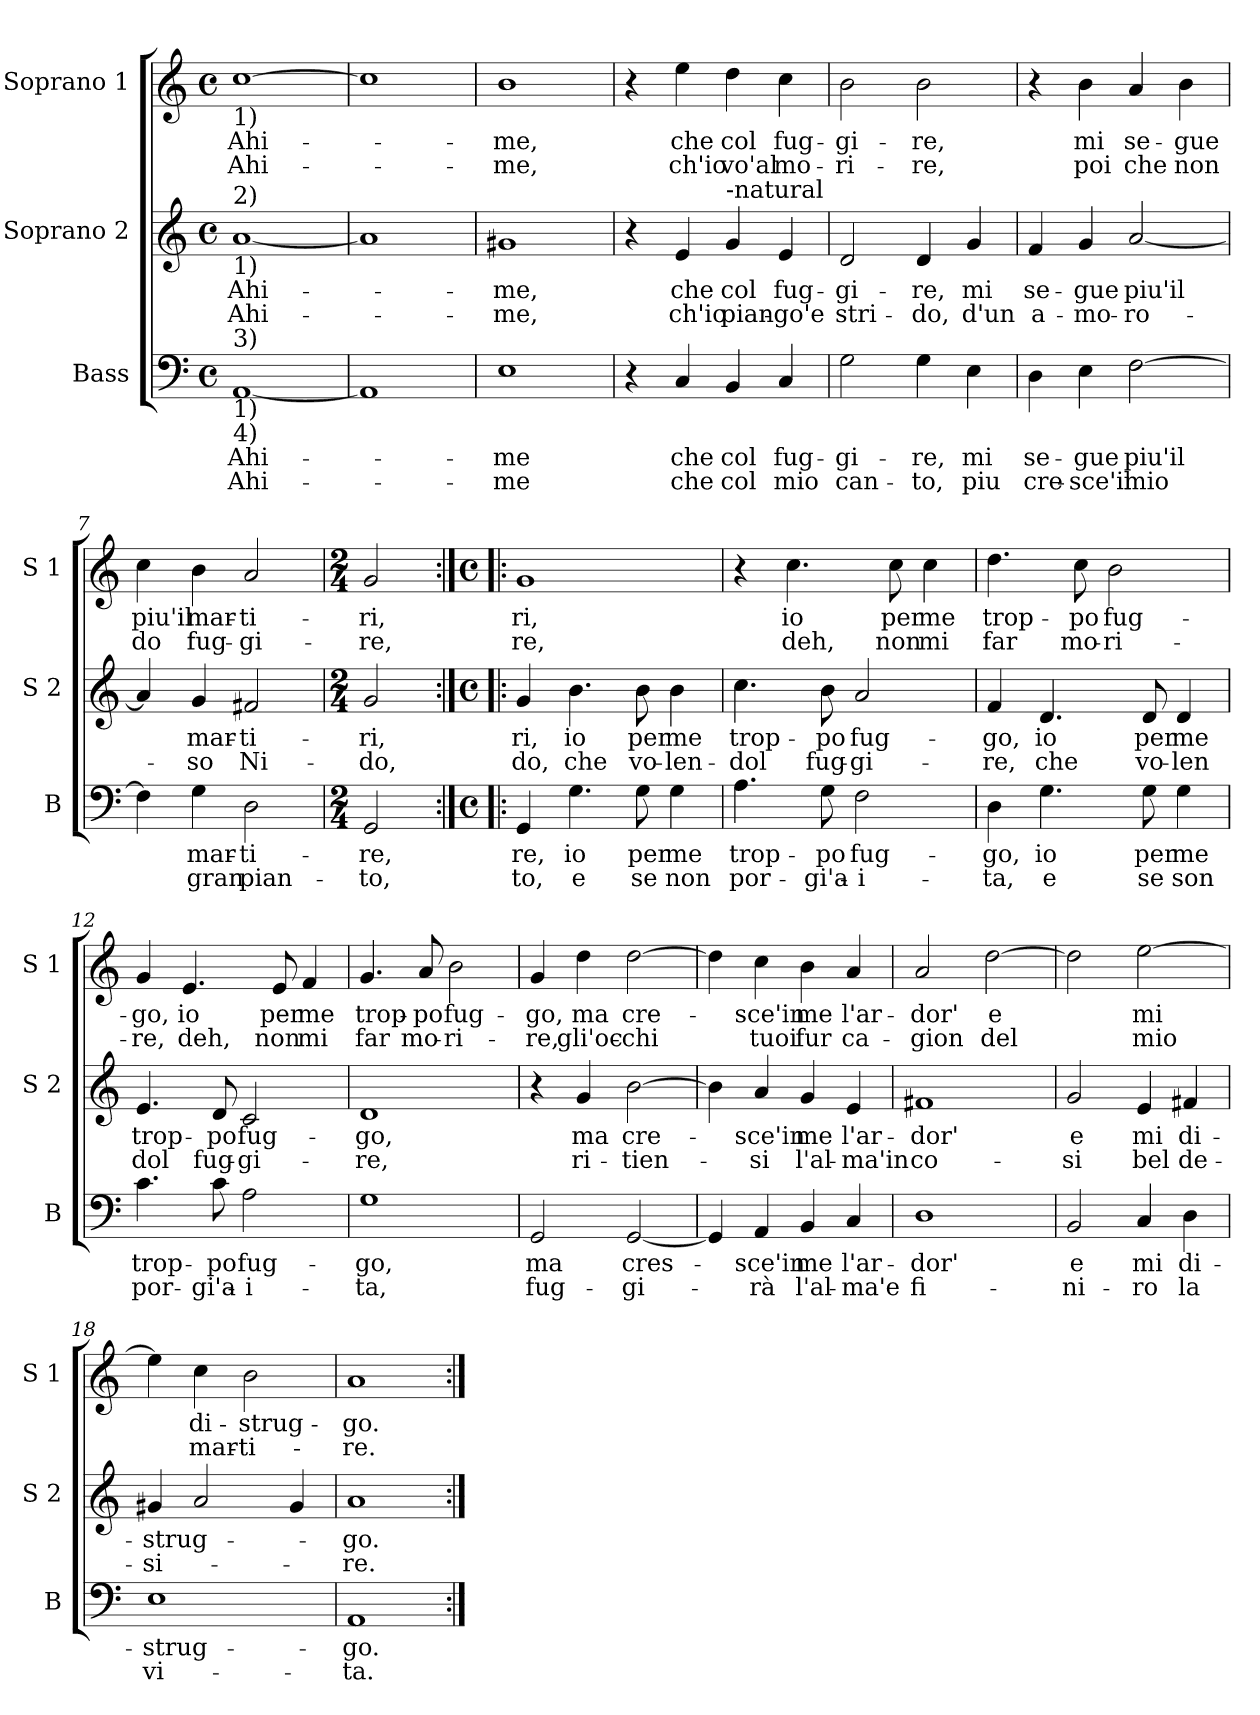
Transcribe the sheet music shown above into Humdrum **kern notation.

**kern	**text	**text	**kern	**text	**text	**kern	**text	**text
*part3	*part3	*part3	*part2	*part2	*part2	*part1	*part1	*part1
*staff3	*staff3	*staff3	*staff2	*staff2	*staff2	*staff1	*staff1	*staff1
*I"Bass	*	*	*I"Soprano 2	*	*	*I"Soprano 1	*	*
*I'B	*	*	*I'S 2	*	*	*I'S 1	*	*
*clefF4	*	*	*clefG2	*	*	*clefG2	*	*
*k[]	*	*	*k[]	*	*	*k[]	*	*
*C:	*	*	*C:	*	*	*C:	*	*
*M4/4	*	*	*M4/4	*	*	*M4/4	*	*
*met(c)	*	*	*met(c)	*	*	*met(c)	*	*
=1	=1	=1	=1	=1	=1	=1	=1	=1
!	!	!	!	!	!	!LO:TX:b:t=1)	!	!
!	!	!	!LO:TX:a:t=2)	!	!	!	!	!
!	!	!	!LO:TX:b:t=1)	!	!	!	!	!
!LO:TX:a:t=3)	!	!	!	!	!	!	!	!
!LO:TX:b:t=1)	!	!	!	!	!	!	!	!
!LO:TX:b:t=4)	!	!	!	!	!	!	!	!
!	!LO:LY:b	!LO:LY:b	!	!LO:LY:b	!LO:LY:b	!	!LO:LY:b	!LO:LY:b
[1AA	Ahi-	Ahi-	[1a	Ahi-	Ahi-	[1cc	Ahi-	Ahi-
=2	=2	=2	=2	=2	=2	=2	=2	=2
1AA]	.	.	1a]	.	.	1cc]	.	.
=3	=3	=3	=3	=3	=3	=3	=3	=3
!	!LO:LY:b	!LO:LY:b	!	!LO:LY:b	!LO:LY:b	!	!LO:LY:b	!LO:LY:b
1E	-me	-me	1g#X	-me,	-me,	1b	-me,	-me,
=4	=4	=4	=4	=4	=4	=4	=4	=4
4r	.	.	4r	.	.	4r	.	.
!	!LO:LY:b	!LO:LY:b	!	!LO:LY:b	!LO:LY:b	!	!LO:LY:b	!LO:LY:b
4C/	che	che	4e/	che	ch'io	4ee\	che	ch'io
!	!	!	!LO:TX:a:t=-natural	!	!	!	!	!
!	!LO:LY:b	!LO:LY:b	!	!LO:LY:b	!LO:LY:b	!	!LO:LY:b	!LO:LY:b
4BB/	col	col	4g/	col	pian-	4dd\	col	vo'al
!	!LO:LY:b	!LO:LY:b	!	!LO:LY:b	!LO:LY:b	!	!LO:LY:b	!LO:LY:b
4C/	fug-	mio	4e/	fug-	-go'e	4cc\	fug-	mo-
=5	=5	=5	=5	=5	=5	=5	=5	=5
!	!LO:LY:b	!LO:LY:b	!	!LO:LY:b	!LO:LY:b	!	!LO:LY:b	!LO:LY:b
2G\	-gi-	can-	2d/	-gi-	stri-	2b\	-gi-	-ri-
!	!LO:LY:b	!LO:LY:b	!	!LO:LY:b	!LO:LY:b	!	!LO:LY:b	!LO:LY:b
4G\	-re,	-to,	4d/	-re,	-do,	2b\	-re,	-re,
!	!LO:LY:b	!LO:LY:b	!	!LO:LY:b	!LO:LY:b	!	!	!
4E\	mi	piu	4g/	mi	d'un	.	.	.
!!LO:LB:g=z
=6	=6	=6	=6	=6	=6	=6	=6	=6
!	!LO:LY:b	!LO:LY:b	!	!LO:LY:b	!LO:LY:b	!	!	!
4D\	se-	cre-	4f/	se-	a-	4r	.	.
!	!LO:LY:b	!LO:LY:b	!	!LO:LY:b	!LO:LY:b	!	!LO:LY:b	!LO:LY:b
4E\	-gue	-sce'il	4g/	-gue	-mo-	4b\	mi	poi
!	!LO:LY:b	!LO:LY:b	!	!LO:LY:b	!LO:LY:b	!	!LO:LY:b	!LO:LY:b
[2F\	piu'il	mio	[2a/	piu'il	-ro-	4a/	se-	che
!	!	!	!	!	!	!	!LO:LY:b	!LO:LY:b
.	.	.	.	.	.	4b\	-gue	non
=7	=7	=7	=7	=7	=7	=7	=7	=7
!	!	!	!	!	!	!	!LO:LY:b	!LO:LY:b
4F\]	.	.	4a/]	.	.	4cc\	piu'il	do
!	!LO:LY:b	!LO:LY:b	!	!LO:LY:b	!LO:LY:b	!	!LO:LY:b	!LO:LY:b
4G\	mar-	gran	4g/	mar-	-so	4b\	mar-	fug-
!	!LO:LY:b	!LO:LY:b	!	!LO:LY:b	!LO:LY:b	!	!LO:LY:b	!LO:LY:b
2D\	-ti-	pian-	2f#X/	-ti-	Ni-	2a/	-ti-	-gi-
=8	=8	=8	=8	=8	=8	=8	=8	=8
*M2/4	*	*	*M2/4	*	*	*M2/4	*	*
!	!LO:LY:b	!LO:LY:b	!	!LO:LY:b	!LO:LY:b	!	!LO:LY:b	!LO:LY:b
2GG/	-re,	-to,	2g/	-ri,	-do,	2g/	-ri,	-re,
=9:|!|:	=9:|!|:	=9:|!|:	=9:|!|:	=9:|!|:	=9:|!|:	=9:|!|:	=9:|!|:	=9:|!|:
*M4/4	*	*	*M4/4	*	*	*M4/4	*	*
*met(c)	*	*	*met(c)	*	*	*met(c)	*	*
!	!LO:LY:b	!LO:LY:b	!	!LO:LY:b	!LO:LY:b	!	!LO:LY:b	!LO:LY:b
4GG/	re,	to,	4g/	ri,	do,	1g	ri,	re,
!	!LO:LY:b	!LO:LY:b	!	!LO:LY:b	!LO:LY:b	!	!	!
4.G\	io	e	4.b\	io	che	.	.	.
!	!LO:LY:b	!LO:LY:b	!	!LO:LY:b	!LO:LY:b	!	!	!
8G\	per	se	8b\	per	vo-	.	.	.
!	!LO:LY:b	!LO:LY:b	!	!LO:LY:b	!LO:LY:b	!	!	!
4G\	me	non	4b\	me	-len-	.	.	.
!!LO:PB:g=z
=10	=10	=10	=10	=10	=10	=10	=10	=10
!	!LO:LY:b	!LO:LY:b	!	!LO:LY:b	!LO:LY:b	!	!	!
4.A\	trop-	por-	4.cc\	trop-	-dol	4r	.	.
!	!	!	!	!	!	!	!LO:LY:b	!LO:LY:b
.	.	.	.	.	.	4.cc\	io	deh,
!	!LO:LY:b	!LO:LY:b	!	!LO:LY:b	!LO:LY:b	!	!	!
8G\	-po	-gi'a-	8b\	-po	fug-	.	.	.
!	!LO:LY:b	!LO:LY:b	!	!LO:LY:b	!LO:LY:b	!	!	!
2F\	fug-	-i-	2a/	fug-	-gi-	.	.	.
!	!	!	!	!	!	!	!LO:LY:b	!LO:LY:b
.	.	.	.	.	.	8cc\	per	non
!	!	!	!	!	!	!	!LO:LY:b	!LO:LY:b
.	.	.	.	.	.	4cc\	me	mi
=11	=11	=11	=11	=11	=11	=11	=11	=11
!	!LO:LY:b	!LO:LY:b	!	!LO:LY:b	!LO:LY:b	!	!LO:LY:b	!LO:LY:b
4D\	-go,	-ta,	4f/	-go,	-re,	4.dd\	trop-	far
!	!LO:LY:b	!LO:LY:b	!	!LO:LY:b	!LO:LY:b	!	!	!
4.G\	io	e	4.d/	io	che	.	.	.
!	!	!	!	!	!	!	!LO:LY:b	!LO:LY:b
.	.	.	.	.	.	8cc\	-po	mo-
!	!	!	!	!	!	!	!LO:LY:b	!LO:LY:b
.	.	.	.	.	.	2b\	fug-	-ri-
!	!LO:LY:b	!LO:LY:b	!	!LO:LY:b	!LO:LY:b	!	!	!
8G\	per	se	8d/	per	vo-	.	.	.
!	!LO:LY:b	!LO:LY:b	!	!LO:LY:b	!LO:LY:b	!	!	!
4G\	me	son	4d/	me	-len	.	.	.
=12	=12	=12	=12	=12	=12	=12	=12	=12
!	!LO:LY:b	!LO:LY:b	!	!LO:LY:b	!LO:LY:b	!	!LO:LY:b	!LO:LY:b
4.c\	trop-	por-	4.e/	trop-	dol	4g/	-go,	-re,
!	!	!	!	!	!	!	!LO:LY:b	!LO:LY:b
.	.	.	.	.	.	4.e/	io	deh,
!	!LO:LY:b	!LO:LY:b	!	!LO:LY:b	!LO:LY:b	!	!	!
8c\	-po	-gi'a-	8d/	-po	fug-	.	.	.
!	!LO:LY:b	!LO:LY:b	!	!LO:LY:b	!LO:LY:b	!	!	!
2A\	fug-	-i-	2c/	fug-	-gi-	.	.	.
!	!	!	!	!	!	!	!LO:LY:b	!LO:LY:b
.	.	.	.	.	.	8e/	per	non
!	!	!	!	!	!	!	!LO:LY:b	!LO:LY:b
.	.	.	.	.	.	4f/	me	mi
=13	=13	=13	=13	=13	=13	=13	=13	=13
!	!LO:LY:b	!LO:LY:b	!	!LO:LY:b	!LO:LY:b	!	!LO:LY:b	!LO:LY:b
1G	-go,	-ta,	1d	-go,	-re,	4.g/	trop-	far
!	!	!	!	!	!	!	!LO:LY:b	!LO:LY:b
.	.	.	.	.	.	8a/	-po	mo-
!	!	!	!	!	!	!	!LO:LY:b	!LO:LY:b
.	.	.	.	.	.	2b\	fug-	-ri-
=14	=14	=14	=14	=14	=14	=14	=14	=14
!	!LO:LY:b	!LO:LY:b	!	!	!	!	!LO:LY:b	!LO:LY:b
2GG/	ma	fug-	4r	.	.	4g/	-go,	-re,
!	!	!	!	!LO:LY:b	!LO:LY:b	!	!LO:LY:b	!LO:LY:b
.	.	.	4g/	ma	ri-	4dd\	ma	gli'oc-
!	!LO:LY:b	!LO:LY:b	!	!LO:LY:b	!LO:LY:b	!	!LO:LY:b	!LO:LY:b
[2GG/	cres-	-gi-	[2b\	cre-	-tien-	[2dd\	cre-	-chi
!!LO:LB:g=z
=15	=15	=15	=15	=15	=15	=15	=15	=15
4GG/]	.	.	4b\]	.	.	4dd\]	.	.
!	!LO:LY:b	!LO:LY:b	!	!LO:LY:b	!LO:LY:b	!	!LO:LY:b	!LO:LY:b
4AA/	-sce'in	-rà	4a/	-sce'in	-si	4cc\	-sce'in	tuoi
!	!LO:LY:b	!LO:LY:b	!	!LO:LY:b	!LO:LY:b	!	!LO:LY:b	!LO:LY:b
4BB/	me	l'al-	4g/	me	l'al-	4b\	me	fur
!	!LO:LY:b	!LO:LY:b	!	!LO:LY:b	!LO:LY:b	!	!LO:LY:b	!LO:LY:b
4C/	l'ar-	-ma'e	4e/	l'ar-	-ma'in	4a/	l'ar-	ca-
=16	=16	=16	=16	=16	=16	=16	=16	=16
!	!LO:LY:b	!LO:LY:b	!	!LO:LY:b	!LO:LY:b	!	!LO:LY:b	!LO:LY:b
1D	-dor'	fi-	1f#X	-dor'	co-	2a/	-dor'	-gion
!	!	!	!	!	!	!	!LO:LY:b	!LO:LY:b
.	.	.	.	.	.	[2dd\	e	del
=17	=17	=17	=17	=17	=17	=17	=17	=17
!	!LO:LY:b	!LO:LY:b	!	!LO:LY:b	!LO:LY:b	!	!	!
2BB/	e	-ni-	2g/	e	-si	2dd\]	.	.
!	!LO:LY:b	!LO:LY:b	!	!LO:LY:b	!LO:LY:b	!	!LO:LY:b	!LO:LY:b
4C/	mi	-ro	4e/	mi	bel	[2ee\	mi	mio
!	!LO:LY:b	!LO:LY:b	!	!LO:LY:b	!LO:LY:b	!	!	!
4D\	di-	la	4f#X/	di-	de-	.	.	.
=18	=18	=18	=18	=18	=18	=18	=18	=18
!	!LO:LY:b	!LO:LY:b	!	!LO:LY:b	!LO:LY:b	!	!	!
1E	-strug-	vi-	4g#X/	-strug-	-si-	4ee\]	.	.
!	!	!	!	!	!	!	!LO:LY:b	!LO:LY:b
.	.	.	2a/	.	.	4cc\	di-	mar-
!	!	!	!	!	!	!	!LO:LY:b	!LO:LY:b
.	.	.	.	.	.	2b\	-strug-	-ti-
.	.	.	4g#/	.	.	.	.	.
=19	=19	=19	=19	=19	=19	=19	=19	=19
!	!LO:LY:b	!LO:LY:b	!	!LO:LY:b	!LO:LY:b	!	!LO:LY:b	!LO:LY:b
1AA	-go.	-ta.	1a	-go.	-re.	1a	-go.	-re.
=:|!	=:|!	=:|!	=:|!	=:|!	=:|!	=:|!	=:|!	=:|!
*-	*-	*-	*-	*-	*-	*-	*-	*-
